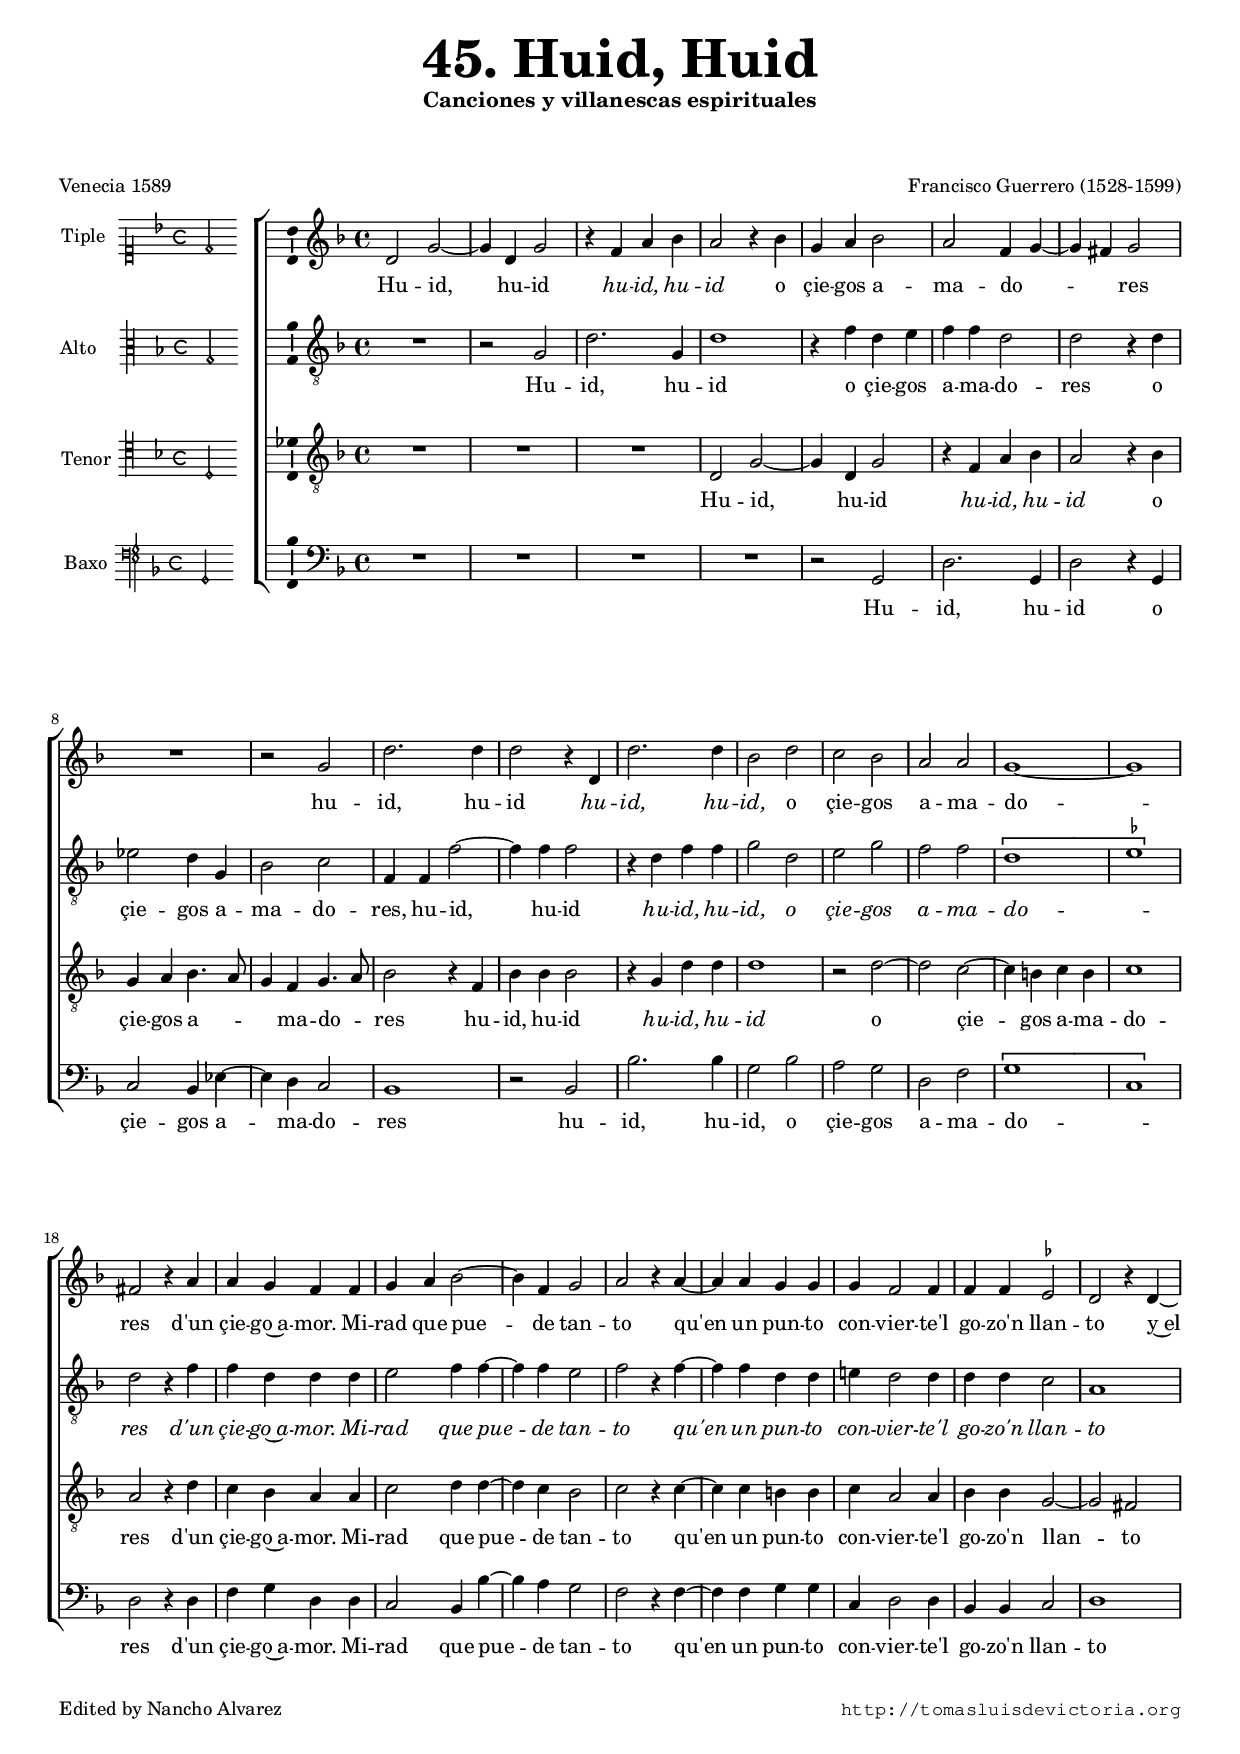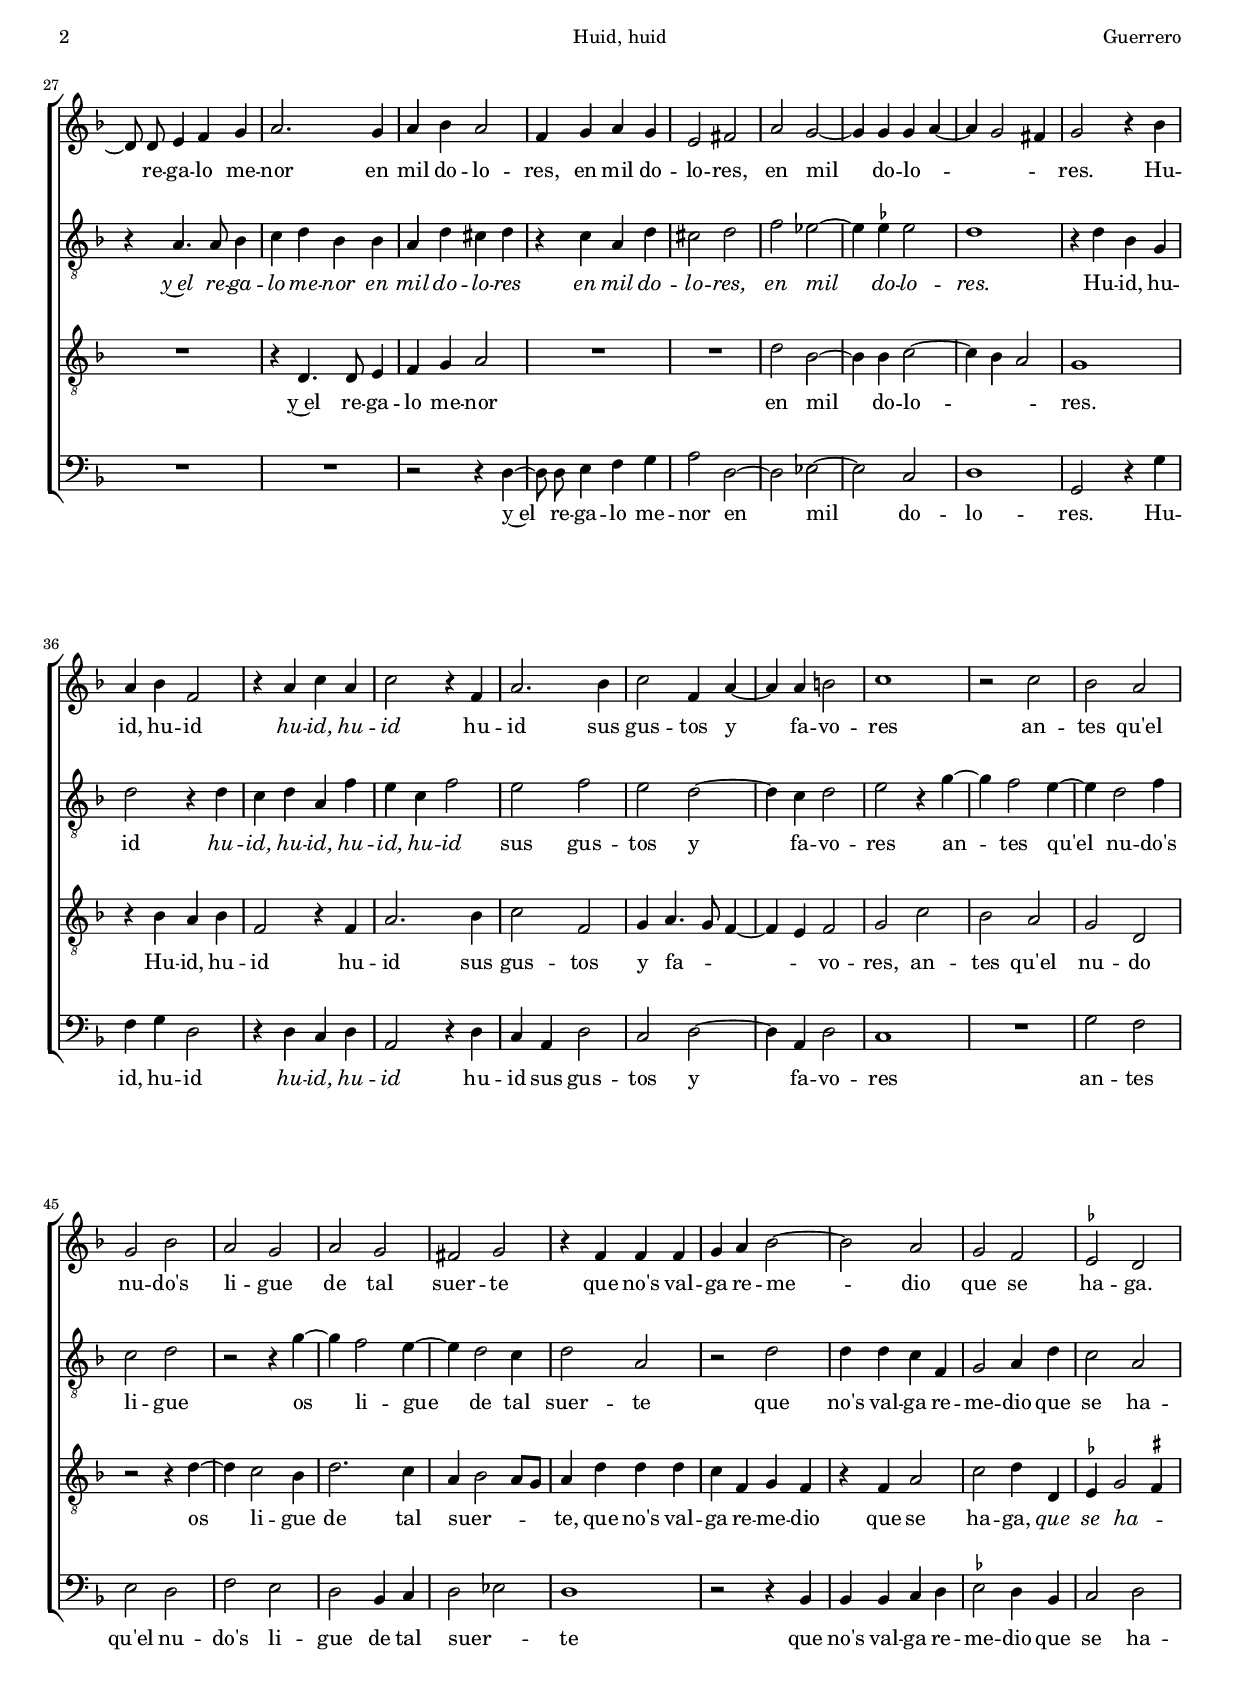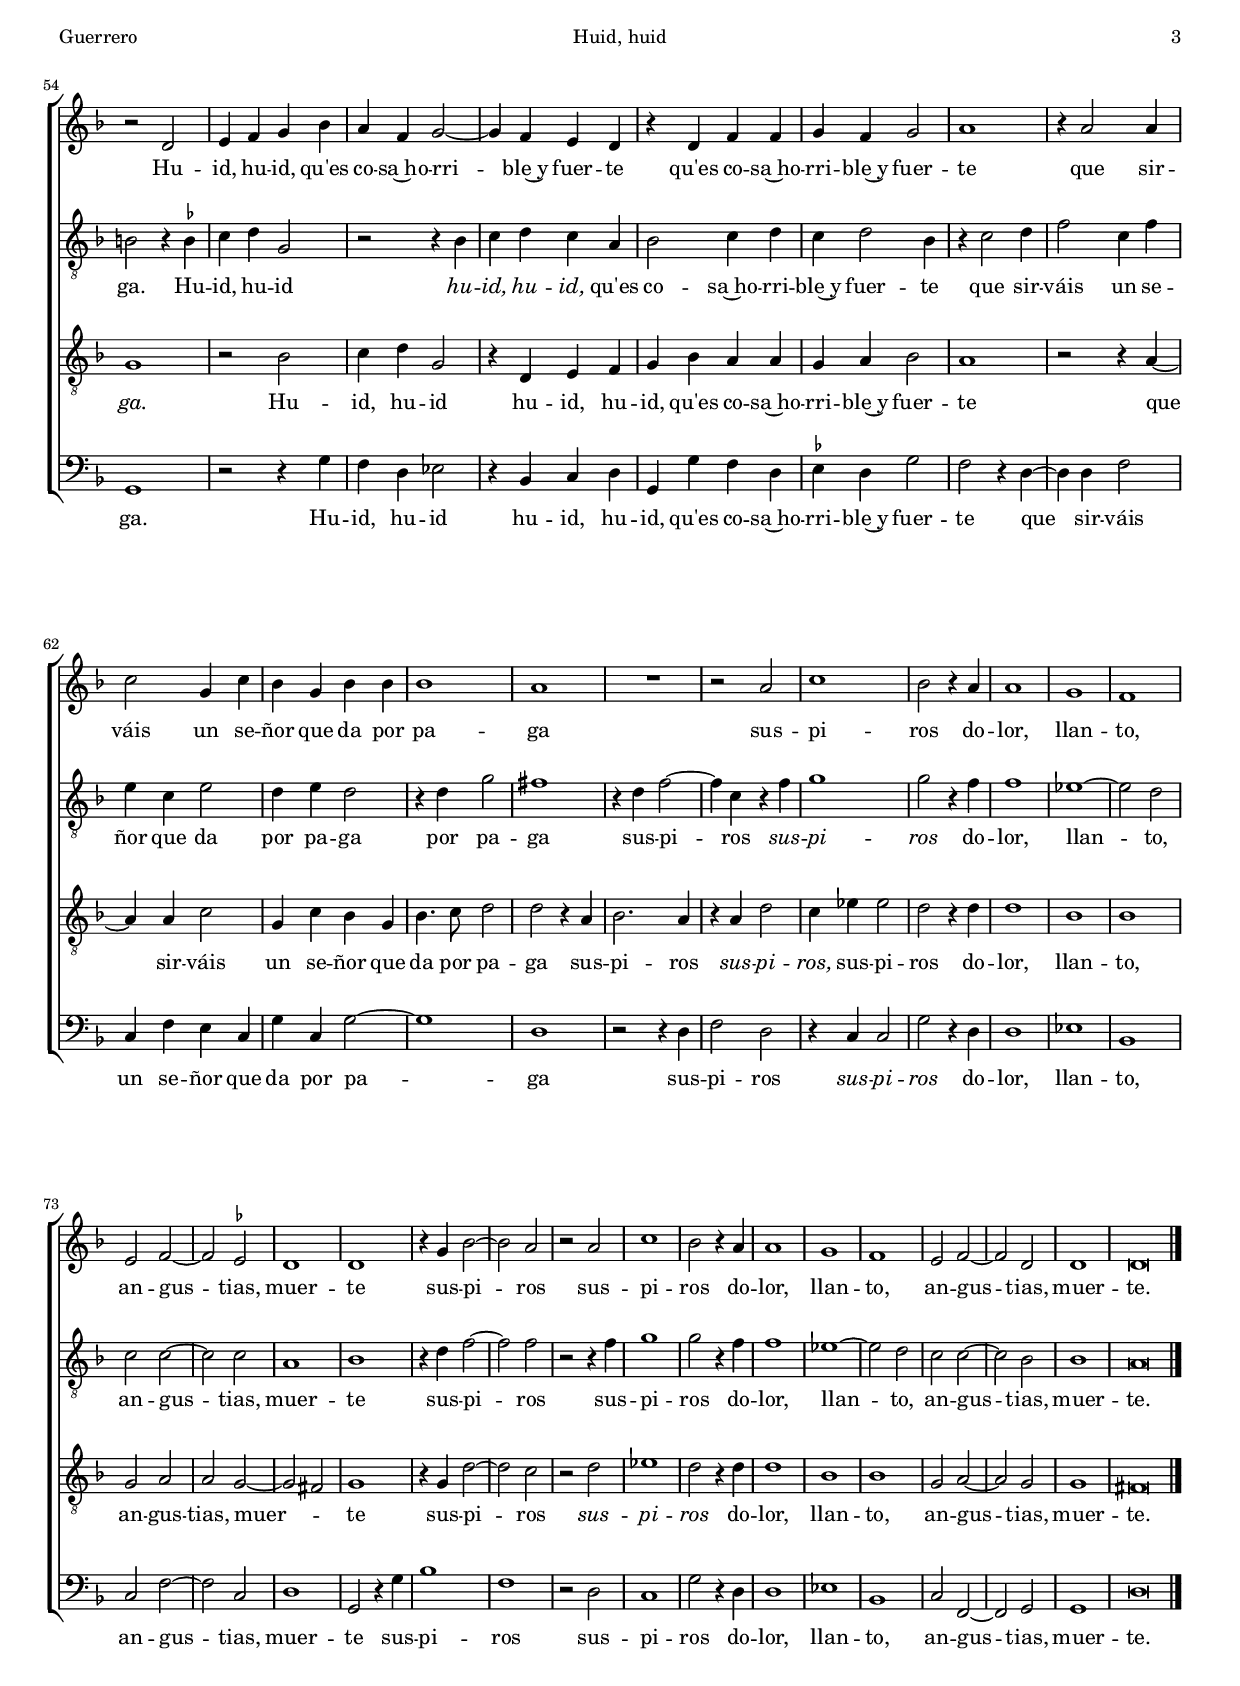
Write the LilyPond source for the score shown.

\version "2.18.0"

#(set-default-paper-size "a4")
#(set-global-staff-size 16.4)
#(ly:set-option 'point-and-click #f)
%mobile -s15.5 -i3.2

italicas=\override LyricText.font-shape = #'italic
rectas=\override LyricText.font-shape = #'upright
ss=\once \set suggestAccidentals = ##t
incipitwidth = 20

htitle="Huid, huid"
hcomposer="Guerrero"

\header {
	title=\markup{\fontsize #5 "45. Huid, Huid"}
	subtitle=\markup{"Canciones y villanescas espirituales" }
	subsubtitle=\markup{\null \vspace #2 }
	composer="Francisco Guerrero (1528-1599)"
        pdfauthor=\composer
	%opus="(-)"
	poet=\markup{"Venecia 1589"}
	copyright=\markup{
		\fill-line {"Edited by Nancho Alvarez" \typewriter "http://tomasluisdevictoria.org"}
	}
%	tagline=""
}


global={\key f \major \time 4/4 \skip 1*88 \bar "|." }

cantus=\relative c'{
	d2 g ~
	g4 d g2
	r4 f a bes
	a2 r4 bes
	g a bes2
	a2 f4 g ~
	g fis g2
	R1
	r2 g
	d'2. d4
	d2 r4 d,
	d'2. d4
	bes2 d
	c bes
	a a
	g1 ~
	g
	fis2 r4 a
	a g f f
	g a bes2 ~
	bes4 f g2
	a2 r4 a ~
	a a g g
	g f2 f4
	f f \ss ees2
	d r4 d ~
	d8 d e4 f g
	a2. g4
	a bes a2
	f4 g a g
	e2 fis a g ~
	g4 g g a ~
	a g2 fis4
	g2 r4 bes
	a bes f2
	r4 a c a
	c2 r4 f,
	a2. bes4
	c2 f,4 a ~
	a a b2
	c1
	r2 c 
	bes a
	g bes
	a g
	a g
	fis g
	r4 f f f
	g a bes2 ~
	bes a
	g f
	\ss ees d
	r2 d
	e4 f g bes
	a f g2 ~
	g4 f e d
	r4 d f f
	g f g2
	a1
	r4 a2 a4
	c2 g4 c
	bes4 g bes bes
	bes1
	a
	R1
	r2 a
	c1
	bes2 r4 a
	a1
	g
	f
	e2 f ~
	f \ss ees
	d1
	d r4 g bes2 ~
	bes a
	r2 a
	c1
	bes2 r4 a
	a1
	g f
	e2 f ~
	f d
	d1
	d\breve*1/2
}

altus=\relative c'{
	R1
	r2 g 
	d'2. g,4
	d'1
	r4 f d e
	f f d2
	d r4 d
	ees2 d4 g,
	bes2 c
	f,4 f f'2 ~
	f4 f f2
	r4 d f f
	g2 d
	e g
	f f
	\[d1
	\ss ees\]
	d2 r4 f
	f d d d
	e2 f4 f ~
	f f e2
	f2 r4 f ~
	f f d d
	e! d2 d4
	d d c2
	a1
	r4 a4. a8 bes4
	c d bes bes
	a d cis d
	r4 c a d
	cis2 d 
	f2 ees ~
	ees4 \ss ees ees2
	d1
	r4 d bes g
	d'2 r4 d
	c d a f'
	e c f2
	e f
	e d ~
	d4 c d2
	e2 r4 g ~
	g f2 e4 ~
	e d2 f4
	c2 d
	r2 r4 g ~
	g f2 e4 ~ % CSIC sugiere ees
	e d2 c4
	d2 a
	r2 d
	d4 d c f,
	g2 a4 d
	c2 a
	b2 r4 \ss bes4
	c d g,2
	r2 r4 bes
	c d c a
	bes2 c4 d
	c d2 bes4
	r4 c2 d4
	f2 c4 f
	e c e2
	d4 e d2
	r4 d g2
	fis1
	r4 d f2 ~
	f4 c r4 f
	g1
	g2 r4 f
	f1
	ees ~
	ees2 d
	c c ~
	c c
	a1
	bes
	r4 d f2 ~
	f f
	r2 r4 f
	g1
	g2 r4 f
	f1
	ees1 ~
	ees2 d
	c c ~
	c bes
	bes1
	a\breve*1/2
}

tenor=\relative c{
	R1*3
	d2 g ~
	g4 d g2
	r4 f a bes
	a2 r4 bes
	g a bes4. a8
	g4 f g4. a8
	bes2 r4 f
	bes bes bes2
	r4 g d' d
	d1
	r2 d ~
	d c ~
	c4 b c b
	c1
	a2 r4 d
	c bes a a
	c2 d4 d ~
	d c bes2
	c2 r4 c ~
	c c b b
	c a2 a4
	bes bes g2 ~
	g fis
	R1
	r4 d4. d8 e4
	f g a2
	R1*2
	d2 bes ~
	bes4 bes c2 ~
	c4 bes a2
	g1
	r4 bes a bes
	f2 r4 f
	a2. bes4
	c2 f,
	g4 a4. g8 f4 ~
	f e f2
	g2 c
	bes a
	g d
	r2 r4 d' ~
	d c2 bes4
	d2. c4
	a4 bes2 a8[ g]
	a4 d d d
	c f, g f
	r4 f a2
	c d4 d,
	\ss ees4 g2 \ss fis4
	g1
	r2 bes
	c4 d g,2
	r4 d e f
	g bes a a
	g a bes2
	a1
	r2 r4 a ~
	a a c2
	g4 c bes g
	bes4. c8 d2
	d r4 a
	bes2. a4
	r4 a d2
	c4 ees ees2
	d r4 d
	d1
	bes
	bes
	g2 a
	a g ~
	g fis
	g1
	r4 g d'2 ~
	d c
	r2 d
	ees1
	d2 r4 d
	d1
	bes
	bes
	g2 a ~
	a g
	g1
	fis\breve*1/2
}

bassus=\relative c{
	R1*4
	r2 g
	d'2. g,4
	d'2 r4 g,
	c2 bes4 ees ~
	ees d c2
	bes1
	r2 bes 
	bes'2. bes4
	g2 bes
	a g
	d f
	\[g1
	c,\]
	d2 r4 d
	f g d d
	c2 bes4 bes' ~
	bes a g2
	f2 r4 f ~
	f f g g
	c,4 d2 d4
	bes bes c2
	d1
	R1*2
	r2 r4 d ~
	d8 d e4 f g
	a2 d, ~
	d ees ~
	ees c 
	d1
	g,2 r4 g'
	f g d2
	r4 d c d
	a2 r4 d
	c a d2
	c d ~
	d4 a d2
	c1
	R1
	g'2 f
	e d
	f e
	d bes4 c
	d2 ees
	d1
	r2 r4 bes
	bes bes c d
	\ss ees2 d4 bes
	c2 d
	g,1
	r2 r4 g'
	f d ees2
	r4 bes c d
	g,4 g' f d
	\ss ees d g2
	f r4 d ~
	d d f2
	c4 f e c
	g' c, g'2 ~
	g1
	d
	r2 r4 d
	f2 d
	r4 c c2
	g'2 r4 d
	d1
	ees
	bes
	c2 f ~
	f c 
	d1
	g,2 r4 g'
	bes1
	f
	r2 d
	c1
	g'2 r4 d
	d1
	ees
	bes
	c2 f, ~
	f g
	g1
	d'\breve*1/2
}

textocantus=\lyricmode{
Hu -- id, hu -- id
\italicas
hu -- id, hu -- id
\rectas
o çie -- gos a -- ma -- do -- _ _ res
hu -- id, hu -- id
\italicas
hu -- id, hu -- id,
\rectas
o çie -- gos a -- ma -- do -- res
d'un çie -- go~a -- mor.
Mi -- rad que pue -- de tan -- to
qu'en un pun -- to con -- vier -- te'l go -- zo'n llan -- to
y~el re -- ga -- lo me -- nor
en mil do -- lo -- res, % mill
en mil do -- lo -- res,
en mil do -- lo -- _ _ _ res.
Hu -- id, hu -- id
\italicas
hu -- id, hu -- id
\rectas
hu -- id sus gus -- tos y fa -- vo -- res
an -- tes qu'el nu -- do's li -- gue de tal suer -- te % mundo
que no's val -- ga re -- me -- dio
que se ha -- ga.
Hu -- id, hu -- id, qu'es co -- sa~ho -- rri -- ble~y fuer -- te
qu'es co -- sa~ho -- rri -- ble~y fuer -- te
que sir -- váis un se -- ñor que da por pa -- ga
sus -- pi -- ros
do -- lor, llan -- to, an -- gus -- tias, muer -- te
sus -- pi -- ros
sus -- pi -- ros do -- lor, llan -- to,
an -- gus -- tias, muer -- te.
}

textoaltus=\lyricmode{
Hu -- id, hu -- id
o çie -- gos a -- ma -- do -- res
o çie -- gos a -- ma -- do -- res,
hu -- id, hu -- id
\italicas
hu -- id, hu -- id,
o çie -- gos a -- ma -- do -- _ res
d'un çie -- go~a -- mor.
Mi -- rad que pue -- de tan -- to
qu'en un pun -- to con -- vier -- te'l go -- zo'n llan -- to
y~el re -- ga -- lo me -- nor
en mil do -- lo -- res
en mil do -- lo -- res,
\italicas
en mil do -- lo -- res.
\rectas
Hu -- id, hu -- id
\italicas
hu -- id, hu -- id, hu -- id, hu -- id
\rectas
sus gus -- tos y fa -- vo -- res
an -- tes qu'el nu -- do's li -- gue
os li -- gue de tal suer -- te
que no's val -- ga re -- me -- dio que se ha -- ga.
Hu -- id, hu -- id
\italicas
hu -- id, hu -- id,
\rectas
qu'es co -- sa~ho -- rri -- ble~y fuer -- te
que sir -- váis un se -- ñor que da por pa -- ga
por pa -- ga
sus -- pi -- ros
\italicas
sus -- pi -- ros
\rectas
do -- lor, llan -- to, an -- gus -- tias,
muer -- te
sus -- pi -- ros
sus -- pi -- ros
do -- lor, llan -- to,
an -- gus -- tias, muer -- te.
}

textotenor=\lyricmode{
Hu -- id, hu -- id
\italicas
hu -- id, hu -- id
\rectas
o çie -- gos a -- _ _ ma -- do -- _ res
hu -- id, hu -- id
\italicas
hu -- id, hu -- id
\rectas
o çie -- gos a -- ma -- do -- res
d'un çie -- go~a -- mor.
Mi -- rad que pue -- de tan -- to
qu'en un pun -- to con -- vier -- te'l go -- zo'n llan -- to
y~el re -- ga -- lo me -- nor
en mil do -- lo -- _ _ res.
Hu -- id, hu -- id
hu -- id sus gus -- tos y fa -- _ _ _ vo -- res,
an -- tes qu'el nu -- do
os li -- gue de tal suer -- _ _ te,
que no's val -- ga re -- me -- dio
que se ha -- ga,
\italicas
que se ha -- _ ga.
\rectas
Hu -- id, hu -- id
hu -- id, hu -- id,
qu'es co -- sa~ho -- rri -- ble~y fuer -- te
que sir -- váis un se -- ñor que da por pa -- ga
sus -- pi -- ros
\italicas
sus -- pi -- ros,
\rectas
sus -- pi -- ros
do -- lor,
llan -- to,
an -- gus -- tias,
muer -- _ te
sus -- pi -- ros
\italicas
sus -- pi -- ros
\rectas
do -- lor, llan -- to, an -- gus -- tias, muer -- te.
}

textobassus=\lyricmode{
Hu -- id, hu -- id
o çie -- gos a -- ma -- do -- res
hu -- id, hu -- id,
o çie -- gos a -- ma -- do -- _ res
d'un çie -- go~a -- mor.
Mi -- rad que pue -- de tan -- to
qu'en un pun -- to con -- vier -- te'l go -- zo'n llan -- to
y~el re -- ga -- lo me -- nor en mil do -- lo -- res.
Hu -- id, hu -- id
\italicas
hu -- id, hu -- id
\rectas
hu -- id sus gus -- tos y fa -- vo -- res
an -- tes qu'el nu -- do's li -- gue de tal suer -- _ te
que no's val -- ga re -- me -- dio que se ha -- ga.
Hu -- id, hu -- id
hu -- id, hu -- id,
qu'es co -- sa~ho -- rri -- ble~y fuer -- te
que sir -- váis un se -- ñor que da por pa -- ga
sus -- pi -- ros
\italicas
sus -- pi -- ros
\rectas
do -- lor, llan -- to,
an -- gus -- tias, muer -- te
sus -- pi -- ros
sus -- pi -- ros
do -- lor, llan -- to,
an -- gus -- tias,
muer -- te.
}

incipitcantus=\markup{
	\score{
		{ 
		\set Staff.instrumentName="Tiple  "
		\override NoteHead.style = #'neomensural
		\override Rest.style = #'neomensural
		\override Staff.TimeSignature.style = #'neomensural
		\cadenzaOn 
		\clef "petrucci-c1"
		\key f \major
		\time 4/4
		d'2
		} 
	\layout {
		\context {\Voice
			\remove Ligature_bracket_engraver
			\consists Mensural_ligature_engraver
		}
		line-width=\incipitwidth
		indent = 0
	}
	}
}

incipitaltus=\markup{
	\score{
		{ 
		\set Staff.instrumentName="Alto    "
		\override NoteHead.style = #'neomensural
		\override Rest.style = #'neomensural
		\override Staff.TimeSignature.style = #'neomensural
		\cadenzaOn 
		\clef "petrucci-c3"
		\key f \major
		\time 4/4
		g2
		} 
	\layout {
		\context {\Voice
			\remove Ligature_bracket_engraver
			\consists Mensural_ligature_engraver
		}
		line-width=\incipitwidth
		indent = 0
	}
	}
}

incipittenor=\markup{
	\score{
		{ 
		\set Staff.instrumentName="Tenor "
		\override NoteHead.style = #'neomensural 
		\override Rest.style = #'neomensural
		\override Staff.TimeSignature.style = #'neomensural
		\cadenzaOn 
		\clef "petrucci-c4"
		\key f \major
		\time 4/4
		d2
		} 
	\layout {
		\context {\Voice
			\remove Ligature_bracket_engraver
			\consists Mensural_ligature_engraver
		}
		line-width=\incipitwidth
		indent=0
	}
	}
}


incipitbassus=\markup{
	\score{
		{ 
		\set Staff.instrumentName="Baxo "
		\override NoteHead.style = #'neomensural 
		\override Rest.style = #'neomensural
		\override Staff.TimeSignature.style = #'neomensural
		\cadenzaOn 
		\clef "petrucci-f4"
		\key f \major
		\time 4/4
		g,2
		} 
	\layout {
		\context {\Voice
			\remove Ligature_bracket_engraver
			\consists Mensural_ligature_engraver
		}
		line-width=\incipitwidth
		indent=0
	}
	}
}



\score {\transpose c' c'{
\new ChoirStaff<<

	\new Staff <<\global
	\new Voice="v1" {
		\set Staff.instrumentName=\incipitcantus
		\clef "treble"
		\cantus }
	\new Lyrics \lyricsto "v1" {\textocantus }
	>>

	\new Staff <<\global
	\new Voice="v2" {
		\set Staff.instrumentName=\incipitaltus
		\clef "G_8"
		\altus }
	\new Lyrics \lyricsto "v2" {\textoaltus }
	>>
	
	\new Staff <<\global
	\new Voice="v3" {
		\set Staff.instrumentName=\incipittenor
		\clef "G_8"
		\tenor }
	\new Lyrics \lyricsto "v3" {\textotenor }
	>>

	\new Staff <<\global
	\new Voice="v4" {
		\set Staff.instrumentName=\incipitbassus
		\clef "bass"
		\bassus }
	\new Lyrics \lyricsto "v4" {\textobassus }
	>>
>>

	}%transpose

\layout{ 
	\context {\Lyrics 
		\override VerticalAxisGroup.staff-affinity = #UP
		\override VerticalAxisGroup.nonstaff-relatedstaff-spacing =
			#'((basic-distance . 0) (minimum-distance . 0) (padding . 1))
		\override LyricText.font-size = #1.2
		\override LyricHyphen.minimum-distance = #0.5
	}
	\context {\Score 
		tempoHideNote = ##t
		\override BarNumber.padding = #2 
	}
	\context {\Voice 
		%melismaBusyProperties = #'()
		autoBeaming = ##f
	}
	\context {\Staff 
                %\RemoveEmptyStaves
                %\override VerticalAxisGroup.remove-first = ##t
		\override VerticalAxisGroup.staff-staff-spacing =
			#'((basic-distance . 11) (minimum-distance . 0) (padding . 1))
		\consists Ambitus_engraver 
		\override LigatureBracket.padding = #1
	}
}

%\midi { \mtempo }

}


\paper{
	evenHeaderMarkup=\markup  \fill-line { \fromproperty #'page:page-number-string \htitle \hcomposer }
	oddHeaderMarkup= \markup  \fill-line { \on-the-fly #not-first-page \hcomposer \on-the-fly #not-first-page \htitle \on-the-fly #not-first-page \fromproperty #'page:page-number-string }
	%system-count=20
	%page-count = 8
	ragged-last-bottom = ##f
	indent=3.5\cm
	system-system-spacing =
	#'((basic-distance . 20) (minimum-distance . 0) (padding . 5))
	top-system-spacing = % header
	#'((basic-distance . 9) (minimum-distance . 0) (padding . 0))
	last-bottom-spacing = % footer
	#'((basic-distance . 12) (minimum-distance . 0) (padding . 0))
	markup-system-spacing.padding = #1.5
}
